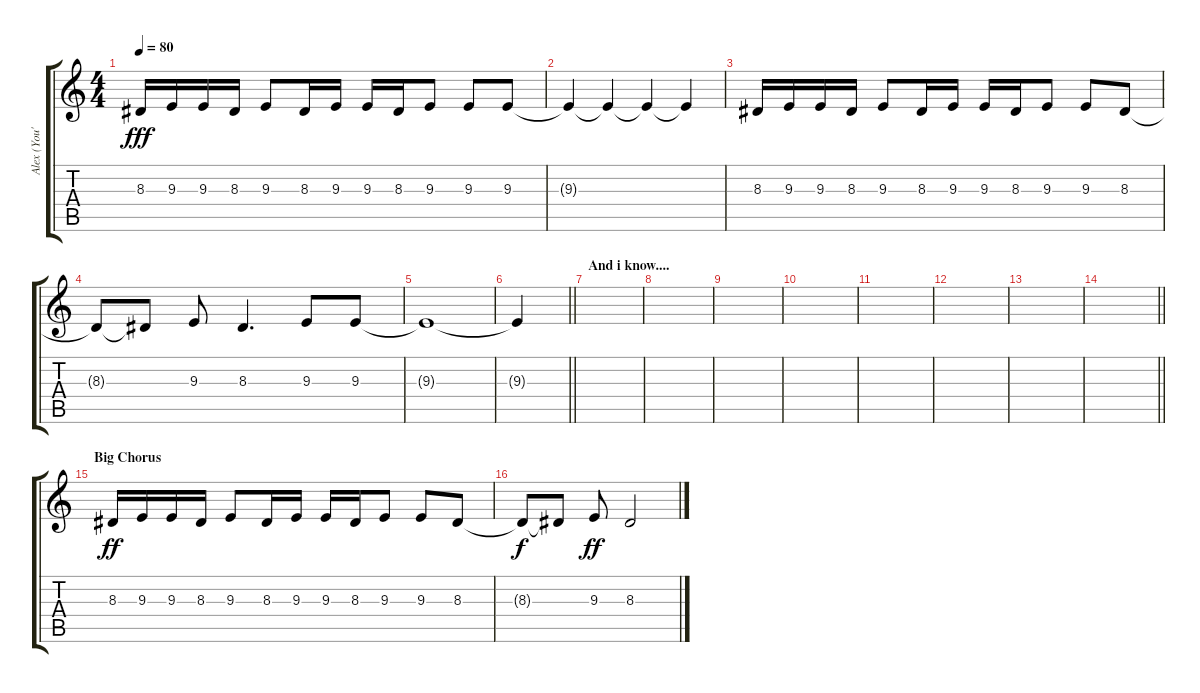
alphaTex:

\track ("Alex (You'll be waiting there)" "Alex (You'") {instrument lead1square}
\staff {score tabs}
\tuning (E4 B3 G3 D3 A2 E2) {hide}
\ts (4 4)
\tempo 80
\clef g2
\ks c
8.3.16{dy fff} 9.3.16 9.3.16 8.3.16 9.3.8 8.3.16 9.3.16 9.3.16 8.3.16 9.3.8 9.3.8 9.3.8 |
9.3{t}.4 9.3{t}.4 9.3{t}.4 9.3{t}.4 |
8.3.16 9.3.16 9.3.16 8.3.16 9.3.8 8.3.16 9.3.16 9.3.16 8.3.16 9.3.8 9.3.8 8.3.8 |
8.3{t}.8 8.3{t}.8 9.3.8 8.3.4{d} 9.3.8 9.3.8 |
9.3{t}.1 |
\barLineRight lightlight
9.3{t}.4 |
\section ("" "And i know....")
|
|
|
|
|
|
|
\barLineRight lightlight
|
\section ("" "Big Chorus")
8.3.16{dy ff} 9.3.16 9.3.16 8.3.16 9.3.8 8.3.16 9.3.16 9.3.16 8.3.16 9.3.8 9.3.8 8.3.8 |
8.3{t}.8{dy f} 8.3{t}.8 9.3.8{dy ff} 8.3.2
